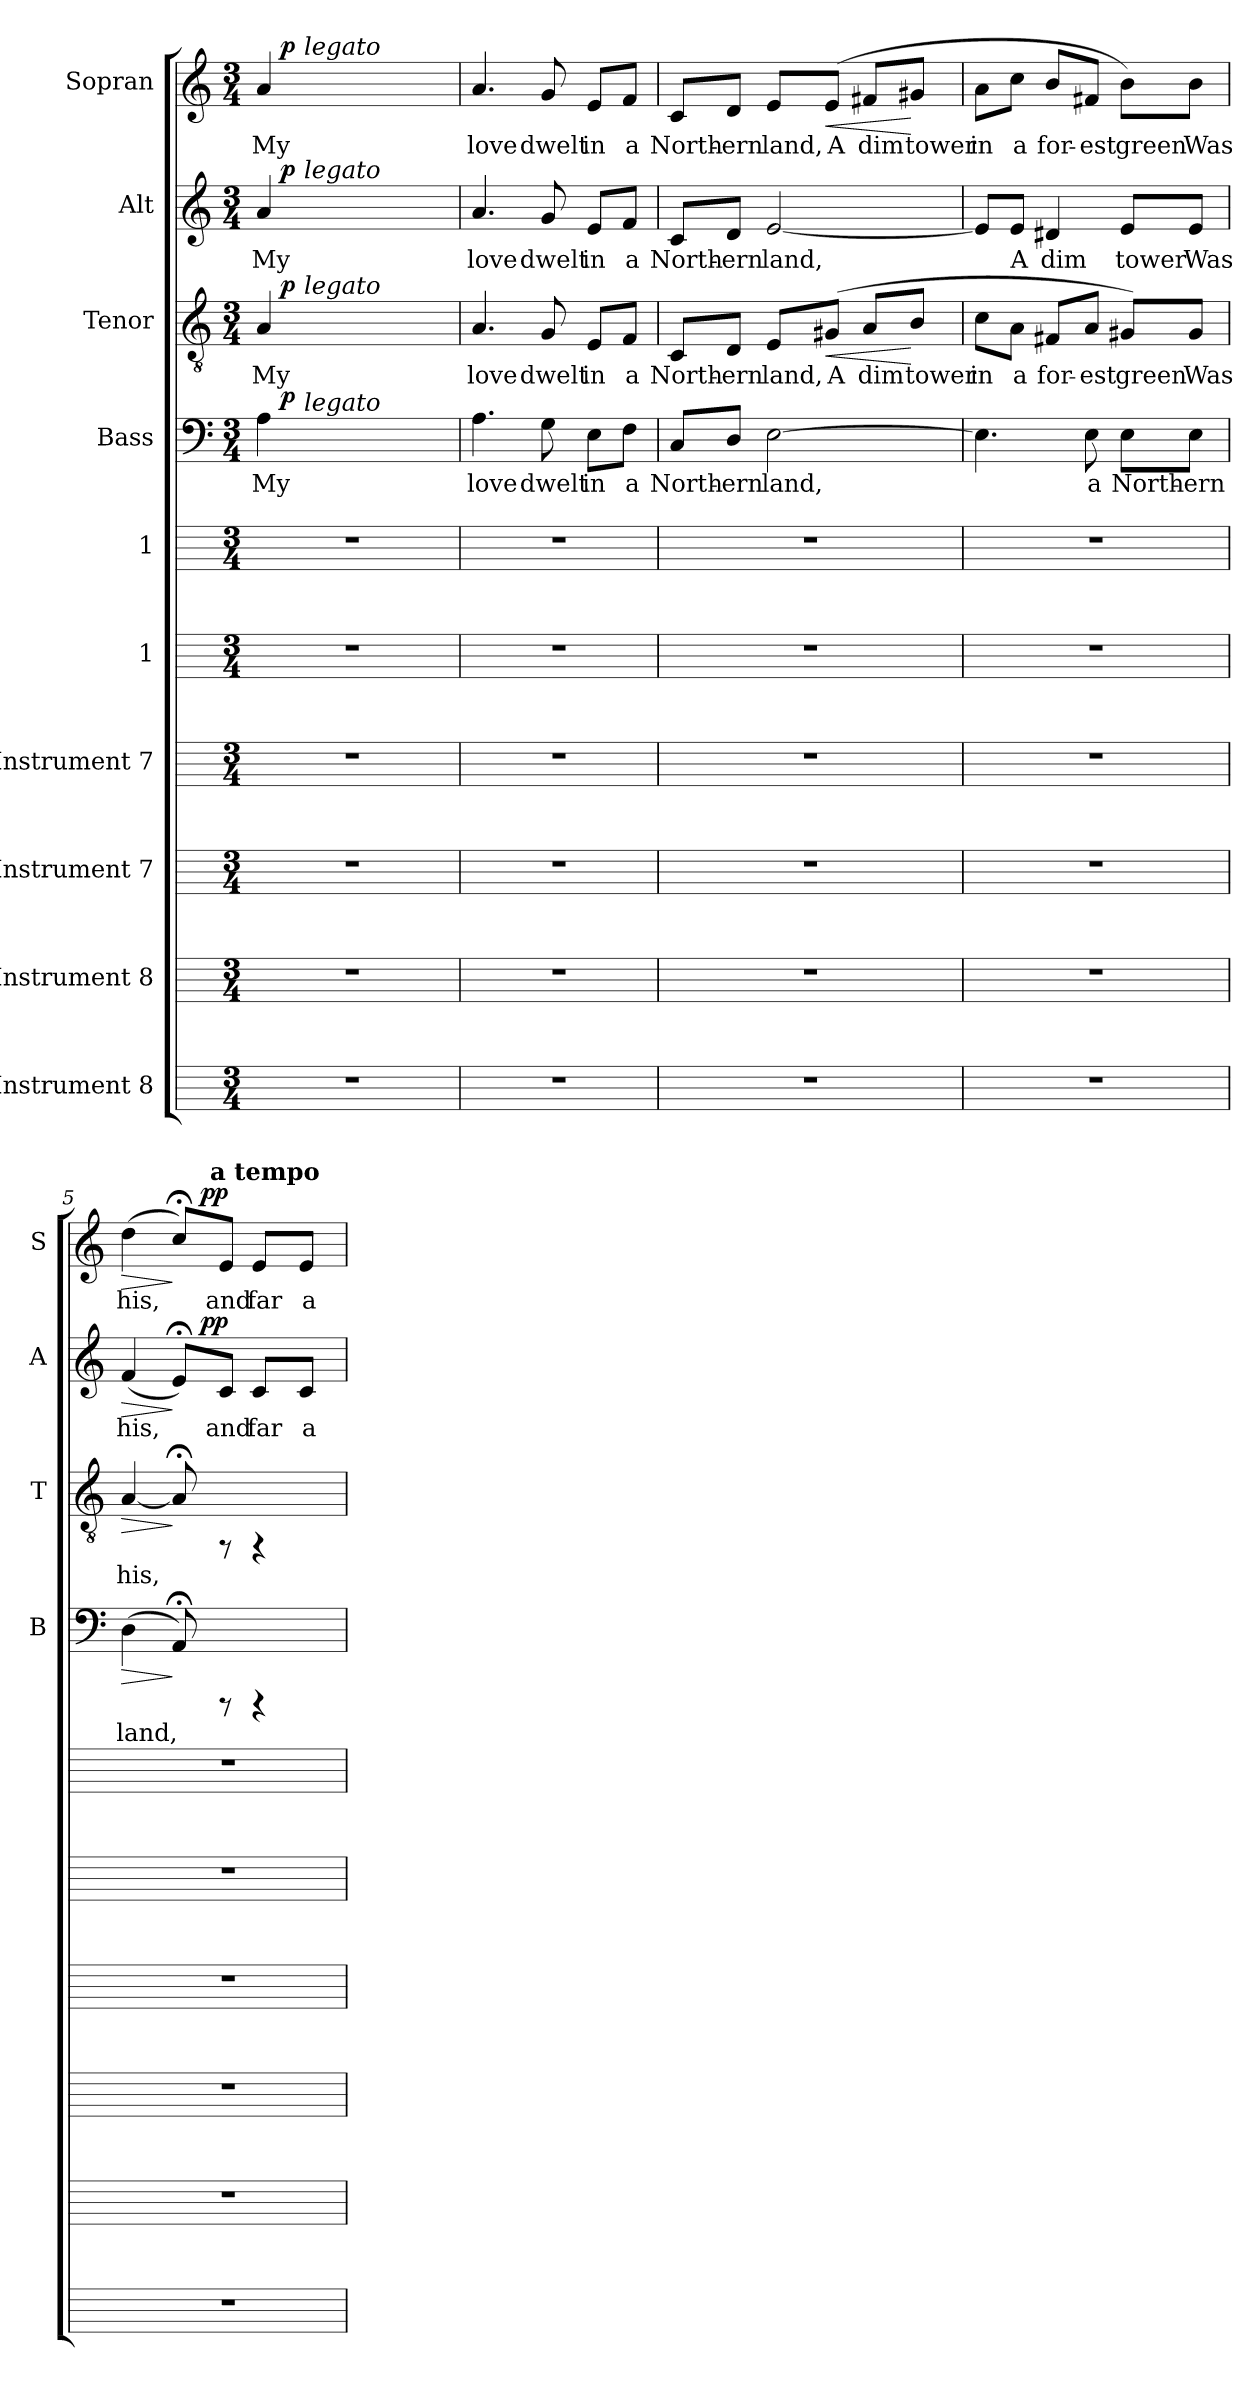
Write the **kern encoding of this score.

**kern	**kern	**kern	**kern	**kern	**kern	**kern	**text	**dynam	**kern	**text	**dynam	**kern	**text	**dynam	**kern	**text	**dynam
*part10	*part9	*part8	*part7	*part6	*part5	*part4	*part4	*part4	*part3	*part3	*part3	*part2	*part2	*part2	*part1	*part1	*part1
*staff10	*staff9	*staff8	*staff7	*staff6	*staff5	*staff4	*staff4	*staff4	*staff3	*staff3	*staff3	*staff2	*staff2	*staff2	*staff1	*staff1	*staff1
*I"Instrument 8	*I"Instrument 8	*I"Instrument 7	*I"Instrument 7	*I"1	*I"1	*I"Bass	*	*	*I"Tenor	*	*	*I"Alt	*	*	*I"Sopran	*	*
*	*	*	*	*	*	*I'B	*	*	*I'T	*	*	*I'A	*	*	*I'S	*	*
!!LO:PB:g=z
*stria5	*stria5	*stria5	*stria5	*stria5	*stria5	*stria5	*	*	*stria5	*	*	*stria5	*	*	*stria5	*	*
*	*	*	*	*	*	*clefF4	*	*	*clefGv2	*	*	*clefG2	*	*	*clefG2	*	*
*k[]	*k[]	*k[]	*k[]	*k[]	*k[]	*k[]	*	*	*k[]	*	*	*k[]	*	*	*k[]	*	*
*C:	*C:	*C:	*C:	*C:	*C:	*C:	*	*	*C:	*	*	*C:	*	*	*C:	*	*
*M3/4	*M3/4	*M3/4	*M3/4	*M3/4	*M3/4	*M3/4	*	*	*M3/4	*	*	*M3/4	*	*	*M3/4	*	*
=1	=1	=1	=1	=1	=1	=1	=1	=1	=1	=1	=1	=1	=1	=1	=1	=1	=1
!	!	!	!	!	!	!	!	!	!	!	!	!	!	!	!LO:TX:a:t=Moderato	!	!
!	!	!	!	!	!	!	!LO:LY:b:cj	!	!	!LO:LY:b:cj	!	!	!LO:LY:b:cj	!	!	!LO:LY:b:cj	!
*	*	*	*	*	*	*^	*	*	*^	*	*	*^	*	*	*^	*	*
*	*	*	*	*	*	*	*^	*	*	*	*^	*	*	*	*^	*	*	*	*^	*	*
2.r	2.r	2.r	2.r	2.r	2.r	4A\	16ryy	8ryy	My	.	4A/	16ryy	8ryy	My	.	4a/	16ryy	8ryy	My	.	4a/	16ryy	8ryy	My	.
!	!	!	!	!	!	!	!	!	!	!LO:DY:a	!	!	!	!	!LO:DY:a	!	!	!	!	!LO:DY:a	!	!	!	!	!LO:DY:a
.	.	.	.	.	.	.	2ryy	.	.	p	.	2ryy	.	.	p	.	2ryy	.	.	p	.	2ryy	.	.	p
!	!	!	!	!	!	!	!	!	!	!	!	!	!	!	!	!	!	!	!	!	!	!	!LO:TX:a:i:t=legato	!	!
!	!	!	!	!	!	!	!	!	!	!	!	!	!	!	!	!	!	!LO:TX:a:i:t=legato	!	!	!	!	!	!	!
!	!	!	!	!	!	!	!	!	!	!	!	!	!LO:TX:a:i:t=legato	!	!	!	!	!	!	!	!	!	!	!	!
!	!	!	!	!	!	!	!	!LO:TX:a:i:t=legato	!	!	!	!	!	!	!	!	!	!	!	!	!	!	!	!	!
.	.	.	.	.	.	.	.	2ryy	.	.	.	.	2ryy	.	.	.	.	2ryy	.	.	.	.	2ryy	.	.
.	.	.	.	.	.	2ryy	.	.	.	.	2ryy	.	.	.	.	2ryy	.	.	.	.	2ryy	.	.	.	.
.	.	.	.	.	.	.	8.ryy	.	.	.	.	8.ryy	.	.	.	.	8.ryy	.	.	.	.	8.ryy	.	.	.
.	.	.	.	.	.	.	.	8ryy	.	.	.	.	8ryy	.	.	.	.	8ryy	.	.	.	.	8ryy	.	.
=2	=2	=2	=2	=2	=2	=2	=2	=2	=2	=2	=2	=2	=2	=2	=2	=2	=2	=2	=2	=2	=2	=2	=2	=2	=2
!	!	!	!	!	!	!	!	!	!LO:LY:b:cj	!	!	!	!	!LO:LY:b:cj	!	!	!	!	!LO:LY:b:cj	!	!	!	!	!LO:LY:b:cj	!
*	*	*	*	*	*	*v	*v	*v	*	*	*	*	*	*	*	*v	*v	*v	*	*	*v	*v	*v	*	*
*	*	*	*	*	*	*	*	*	*v	*v	*v	*	*	*	*	*	*	*	*
2.r	2.r	2.r	2.r	2.r	2.r	4.A\	love	.	4.A/	love	.	4.a/	love	.	4.a/	love	.
!	!	!	!	!	!	!	!LO:LY:b:cj	!	!	!LO:LY:b:cj	!	!	!LO:LY:b:cj	!	!	!LO:LY:b:cj	!
.	.	.	.	.	.	8G\	dwelt	.	8G/	dwelt	.	8g/	dwelt	.	8g/	dwelt	.
!	!	!	!	!	!	!	!LO:LY:b:cj	!	!	!LO:LY:b:cj	!	!	!LO:LY:b:cj	!	!	!LO:LY:b:cj	!
.	.	.	.	.	.	8E\L	in	.	8E/L	in	.	8e/L	in	.	8e/L	in	.
!	!	!	!	!	!	!	!LO:LY:b:cj	!	!	!LO:LY:b:cj	!	!	!LO:LY:b:cj	!	!	!LO:LY:b:cj	!
.	.	.	.	.	.	8F\J	a	.	8F/J	a	.	8f/J	a	.	8f/J	a	.
=3	=3	=3	=3	=3	=3	=3	=3	=3	=3	=3	=3	=3	=3	=3	=3	=3	=3
!	!	!	!	!	!	!	!LO:LY:b:cj	!	!	!LO:LY:b:cj	!	!	!LO:LY:b:cj	!	!	!LO:LY:b:cj	!
2.r	2.r	2.r	2.r	2.r	2.r	8C/L	North-	.	8C/L	North-	.	8c/L	North-	.	8c/L	North-	.
!	!	!	!	!	!	!	!LO:LY:b:cj	!	!	!LO:LY:b:cj	!	!	!LO:LY:b:cj	!	!	!LO:LY:b:cj	!
.	.	.	.	.	.	8D/J	-ern	.	8D/J	-ern	.	8d/J	-ern	.	8d/J	-ern	.
!	!	!	!	!	!	!	!LO:LY:b:cj	!	!	!LO:LY:b:cj	!	!	!LO:LY:b:cj	!	!	!LO:LY:b:cj	!
.	.	.	.	.	.	[>2E\	land,	.	8E/L	land,	.	[<2e/	land,	.	8e/L	land,	.
!	!	!	!	!	!	!	!	!	!	!LO:LY:b:cj	!LO:HP:b	!	!	!	!	!LO:LY:b:cj	!LO:HP:b
.	.	.	.	.	.	.	.	.	(>8G#X/J	A	<	.	.	.	(>8e/J	A	<
!	!	!	!	!	!	!	!	!	!	!LO:LY:b:cj	!	!	!	!	!	!LO:LY:b:cj	!
.	.	.	.	.	.	.	.	.	8A/L	dim	.	.	.	.	8f#X/L	dim	.
!	!	!	!	!	!	!	!	!	!	!LO:LY:b:cj	!	!	!	!	!	!LO:LY:b:cj	!
.	.	.	.	.	.	.	.	.	8B/J	tower	[	.	.	.	8g#X/J	tower	[
=4	=4	=4	=4	=4	=4	=4	=4	=4	=4	=4	=4	=4	=4	=4	=4	=4	=4
!	!	!	!	!	!	!	!LO:LY:b:cj	!	!	!LO:LY:b:cj	!	!	!LO:LY:b:cj	!	!	!LO:LY:b:cj	!
2.r	2.r	2.r	2.r	2.r	2.r	4.E\]	.	.	8c\L	in	.	8e/L]	.	.	8a\L	in	.
!	!	!	!	!	!	!	!	!	!	!LO:LY:b:cj	!	!	!LO:LY:b:cj	!	!	!LO:LY:b:cj	!
.	.	.	.	.	.	.	.	.	8A\J	a	.	8e/J	A	.	8cc\J	a	.
!	!	!	!	!	!	!	!	!	!	!LO:LY:b:cj	!	!	!LO:LY:b:cj	!	!	!LO:LY:b:cj	!
.	.	.	.	.	.	.	.	.	8F#X/L	for-	.	4d#X/	dim	.	8b/L	for-	.
!	!	!	!	!	!	!	!LO:LY:b:cj	!	!	!LO:LY:b:cj	!	!	!	!	!	!LO:LY:b:cj	!
.	.	.	.	.	.	8E\	a	.	8A/J	-est	.	.	.	.	8f#X/J	-est	.
!	!	!	!	!	!	!	!LO:LY:b:cj	!	!	!LO:LY:b:cj	!	!	!LO:LY:b:cj	!	!	!LO:LY:b:cj	!
.	.	.	.	.	.	8E\L	North-	.	8G#X/L)	green	.	8e/L	tower	.	8b\L)	green	.
!	!	!	!	!	!	!	!LO:LY:b:cj	!	!	!LO:LY:b:cj	!	!	!LO:LY:b:cj	!	!	!LO:LY:b:cj	!
.	.	.	.	.	.	8E\J	-ern	.	8G#/J	Was	.	8e/J	Was	.	8b\J	Was	.
!!LO:LB:g=z
=5	=5	=5	=5	=5	=5	=5	=5	=5	=5	=5	=5	=5	=5	=5	=5	=5	=5
!	!	!	!	!	!	!	!	!	!	!	!	!	!	!	!LO:TX:a:B:t=rit.	!	!
!	!	!	!	!	!	!	!LO:LY:b:cj	!LO:HP:b	!	!LO:LY:b:cj	!LO:HP:b	!	!LO:LY:b:cj	!LO:HP:b	!	!LO:LY:b:cj	!LO:HP:b
*	*	*	*	*	*	*	*	*	*	*	*	*^	*	*	*^	*	*
*	*	*	*	*	*	*	*	*	*	*	*	*	*	*	*	*	*^	*	*
2.r	2.r	2.r	2.r	2.r	2.r	(>4D\	land,	>	[<4A/	his,	>	(<4f/	4ryy	his,	>	(>4dd\	4ryy	4ryy	his,	>
!	!	!	!	!	!	!	!LO:LY:b:cj	!	!	!LO:LY:b:cj	!	!	!	!LO:LY:b:cj	!	!	!	!	!LO:LY:b:cj	!
.	.	.	.	.	.	8AA;</)	.	]	8A;</]	.	]	8e;</L)	16.ryy	.	]	8cc;</L)	16.ryy	16..ryy	.	]
!	!	!	!	!	!	!	!	!	!	!	!	!	!	!	!LO:DY:a	!	!	!	!	!LO:DY:a
.	.	.	.	.	.	.	.	.	.	.	.	.	4ryy	.	pp	.	4ryy	.	.	pp
!	!	!	!	!	!	!	!	!	!	!	!	!	!	!	!	!	!	!LO:TX:a:B:t=a tempo	!	!
.	.	.	.	.	.	.	.	.	.	.	.	.	.	.	.	.	.	4ryy	.	.
!	!	!	!	!	!	!	!	!	!	!	!	!	!	!LO:LY:b:cj	!	!	!	!	!LO:LY:b:cj	!
.	.	.	.	.	.	8rCCC	.	.	8rFF	.	.	8c/J	.	and	.	8e/J	.	.	and	.
!	!	!	!	!	!	!	!	!	!	!	!	!	!	!LO:LY:b:cj	!	!	!	!	!LO:LY:b:cj	!
.	.	.	.	.	.	4rCCC	.	.	4rFF	.	.	8c/L	.	far	.	8e/L	.	.	far	.
.	.	.	.	.	.	.	.	.	.	.	.	.	8ryy	.	.	.	8ryy	.	.	.
.	.	.	.	.	.	.	.	.	.	.	.	.	.	.	.	.	.	8ryy	.	.
!	!	!	!	!	!	!	!	!	!	!	!	!	!	!LO:LY:b:cj	!	!	!	!	!LO:LY:b:cj	!
.	.	.	.	.	.	.	.	.	.	.	.	8c/J	.	a-	.	8e/J	.	.	a-	.
.	.	.	.	.	.	.	.	.	.	.	.	.	32ryy	.	.	.	32ryy	.	.	.
.	.	.	.	.	.	.	.	.	.	.	.	.	.	.	.	.	.	64ryy	.	.
*	*	*	*	*	*	*	*	*	*	*	*	*v	*v	*	*	*	*	*	*	*
*	*	*	*	*	*	*	*	*	*	*	*	*	*	*	*v	*v	*v	*	*
=	=	=	=	=	=	=	=	=	=	=	=	=	=	=	=	=	=
*-	*-	*-	*-	*-	*-	*-	*-	*-	*-	*-	*-	*-	*-	*-	*-	*-	*-
